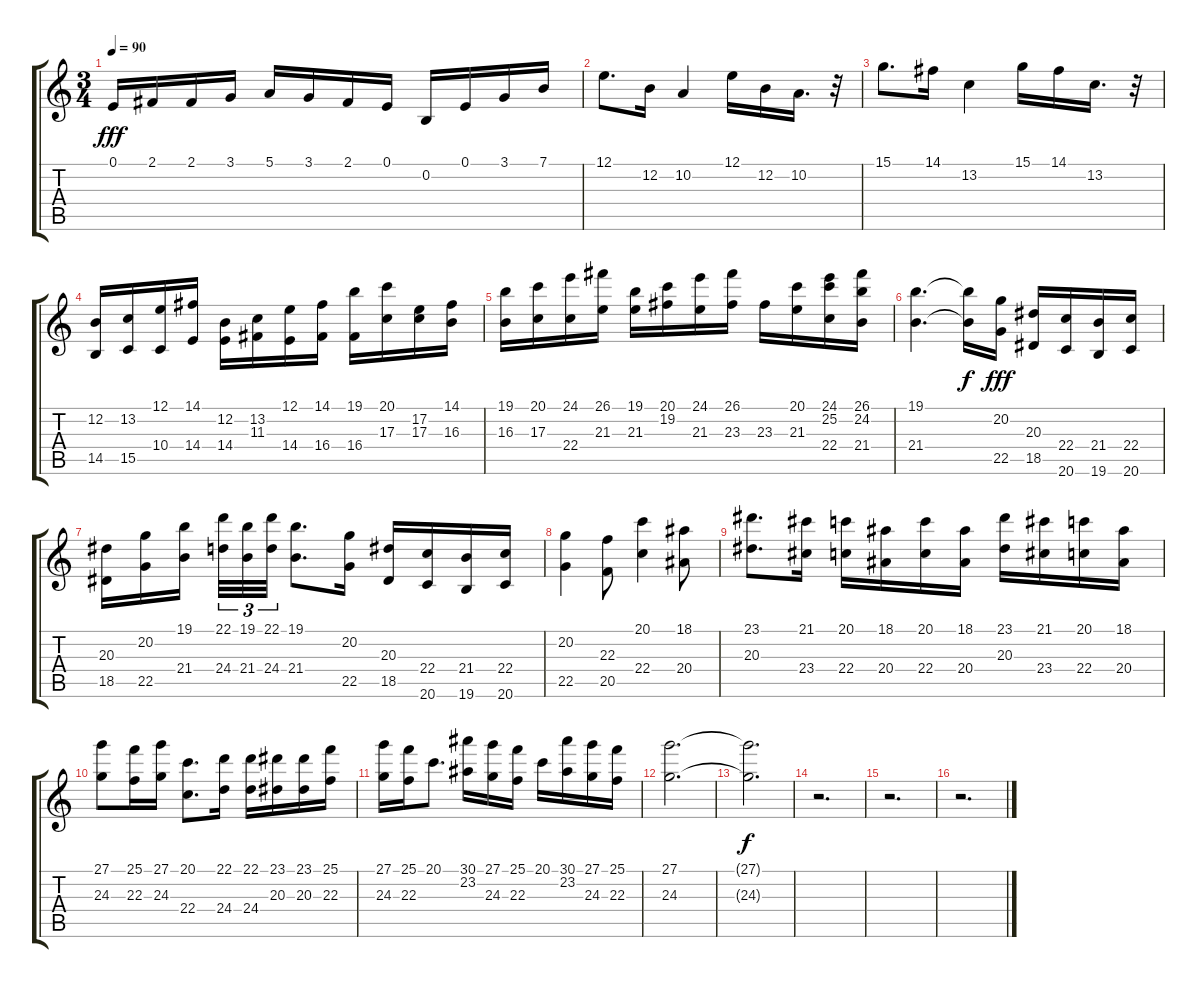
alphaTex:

\track "" {instrument acousticgrandpiano}
\staff {score tabs}
\tuning (E4 B3 G3 D3 A2 E2) {hide}
\ts (3 4)
\tempo 90
\clef g2
\ks c
0.1.16{dy fff} 2.1.16 2.1.16 3.1.16 5.1.16 3.1.16 2.1.16 0.1.16 0.2.16 0.1.16 3.1.16 7.1.16 |
12.1.8{d} 12.2.16 10.2.4 12.1.16 12.2.16 10.2.16{d} r.32 |
15.1.8{d} 14.1.16 13.2.4 15.1.16 14.1.16 13.2.16{d} r.32 |
(12.2 14.5).16{instrument stringensemble1} (13.2 15.5).16 (12.1 10.4).16 (14.1 14.4).16 (12.2 14.4).16 (13.2 11.3).16 (12.1 14.4).16 (14.1 16.4).16 (19.1 16.4).16 (20.1 17.3).16 (17.2 17.3).16 (14.1 16.3).16 |
(19.1 16.3).16 (20.1 17.3).16 (24.1 22.4).16 (26.1 21.3).16 (19.1 21.3).16 (20.1 19.2).16 (24.1 21.3).16 (26.1 23.3).16 23.3.16 (20.1 21.3).16 (24.1 25.2 22.4).16 (26.1 24.2 21.4).16 |
(19.1 21.4).4{d instrument acousticgrandpiano} (19.1{t} 21.4{t}).16{dy f} (20.2 22.5).16{dy fff} (20.3 18.5).16 (22.4 20.6).16 (21.4 19.6).16 (22.4 20.6).16 |
(20.3 18.5).16 (20.2 22.5).16 (19.1 21.4).16{beam splitsecondary} (22.1 24.4).32{tu (3 2)} (19.1 21.4).32{tu (3 2)} (22.1 24.4).32{tu (3 2)} (19.1 21.4).8{d} (20.2 22.5).16 (20.3 18.5).16 (22.4 20.6).16 (21.4 19.6).16 (22.4 20.6).16 |
(20.2 22.5).4 (22.3 20.5).8 (20.1 22.4).4 (18.1 20.4).8 |
(23.1 20.3).8{d} (21.1 23.4).16 (20.1 22.4).16 (18.1 20.4).16 (20.1 22.4).16 (18.1 20.4).16 (23.1 20.3).16 (21.1 23.4).16 (20.1 22.4).16 (18.1 20.4).16 |
(27.1 24.3).8 (25.1 22.3).16 (27.1 24.3).16 (20.1 22.4).8{d} (22.1 24.4).16 (22.1 24.4).16 (23.1 20.3).16 (23.1 20.3).16 (25.1 22.3).16 |
(27.1 24.3).16 (25.1 22.3).16 20.1.8{d} (30.1 23.2).16 (27.1 24.3).16 (25.1 22.3).16 20.1.16 (30.1 23.2).16 (27.1 24.3).16 (25.1 22.3).16 |
(27.1 24.3).2{d} |
(27.1{t} 24.3{t}).2{d dy f} |
r.2{d} |
r.2{d} |
r.2{d}
